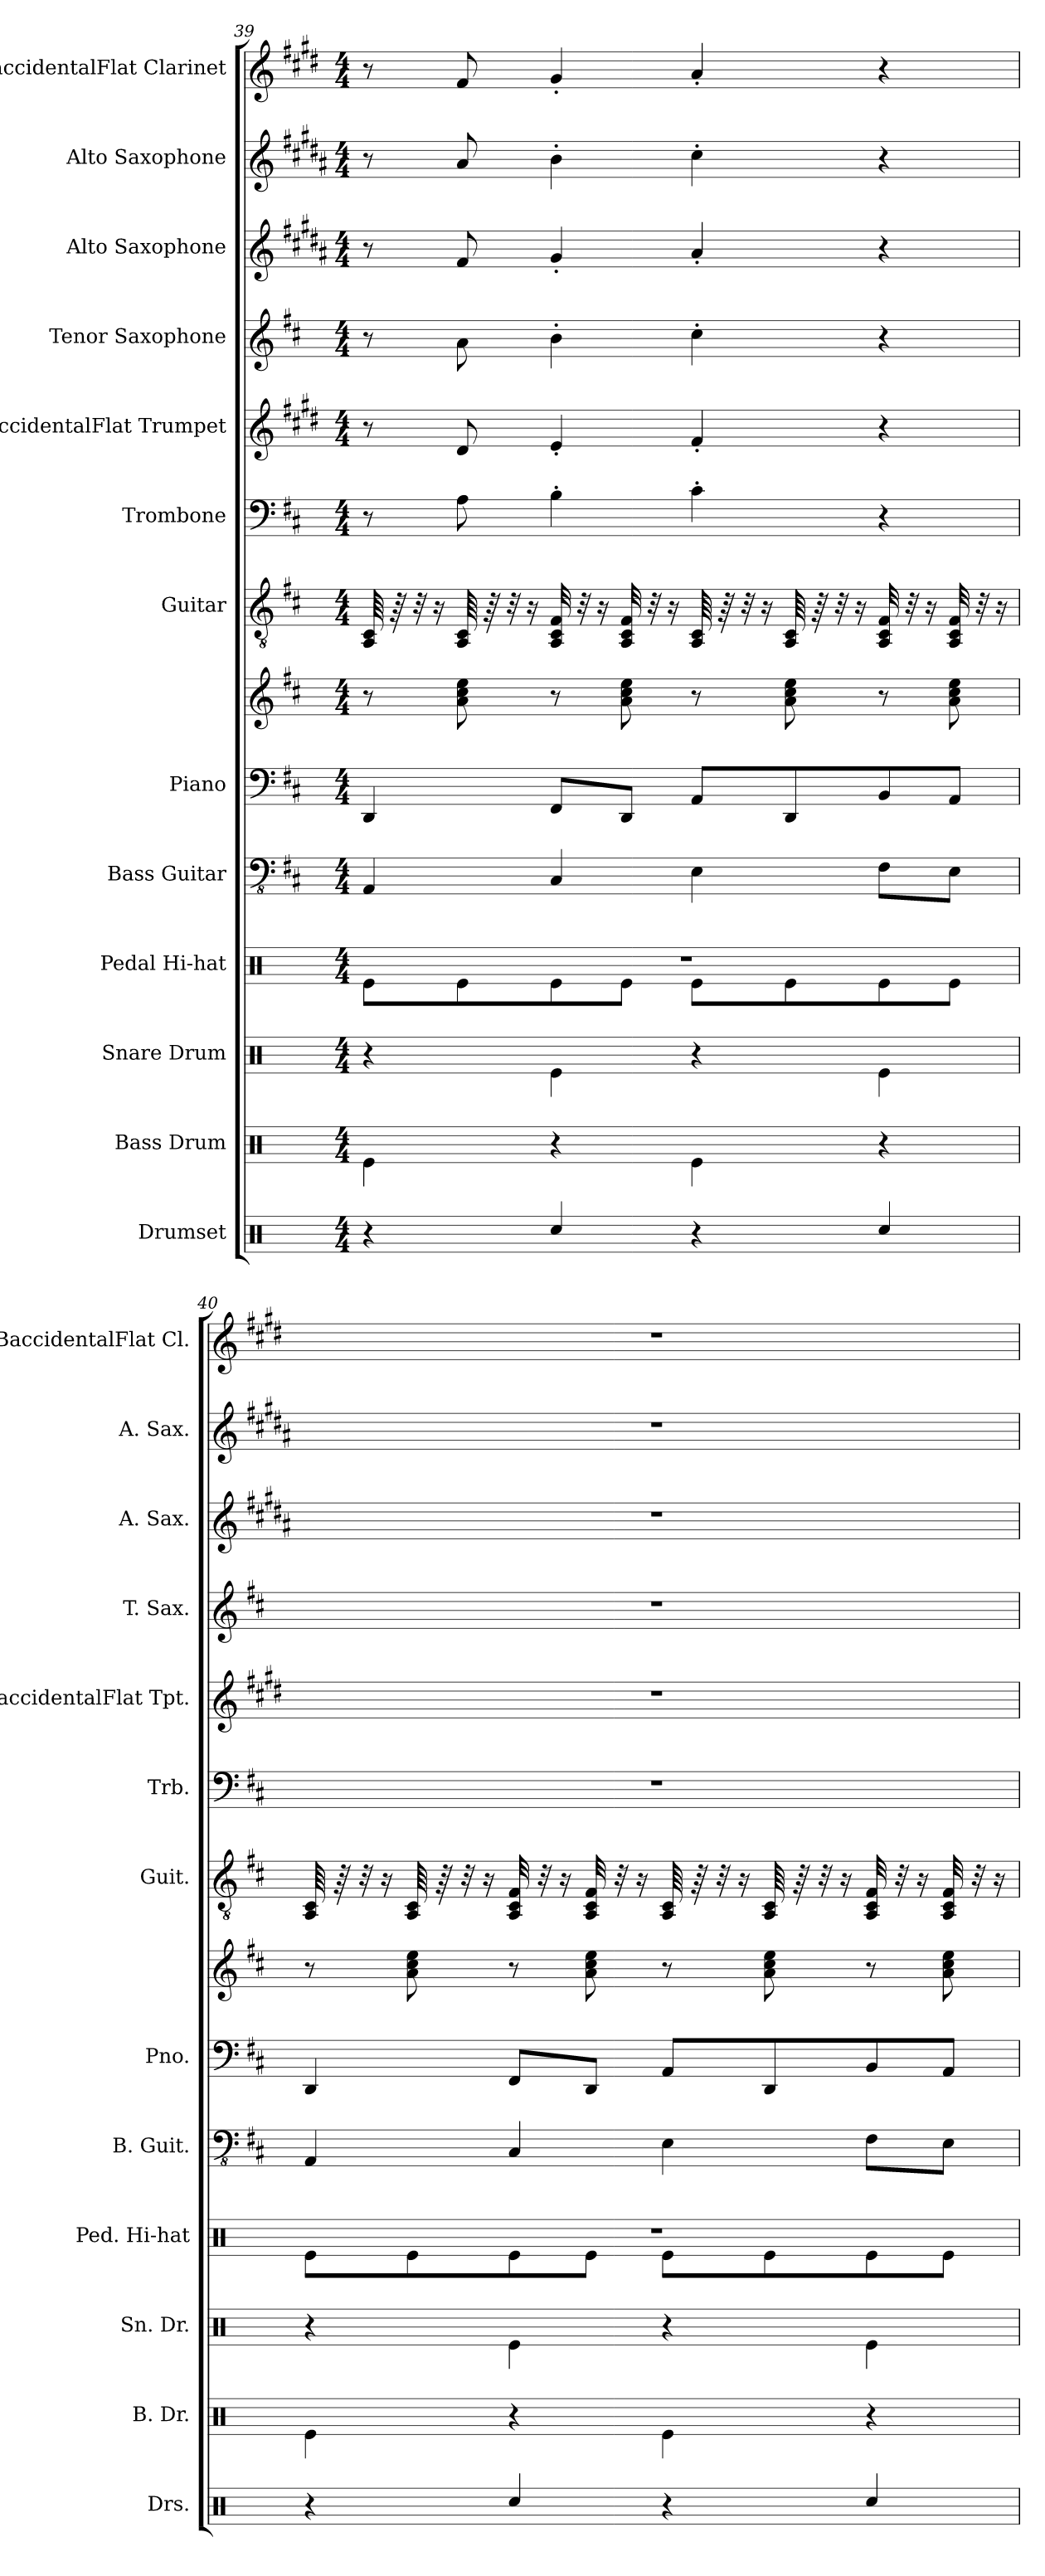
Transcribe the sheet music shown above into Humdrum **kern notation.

**kern	**kern	**kern	**kern	**kern	**kern	**kern	**kern	**kern	**kern	**kern	**kern	**kern	**kern
*part13	*part12	*part11	*part10	*part9	*part8	*part8	*part7	*part6	*part5	*part4	*part3	*part2	*part1
*staff14	*staff13	*staff12	*staff11	*staff10	*staff9	*staff8	*staff7	*staff6	*staff5	*staff4	*staff3	*staff2	*staff1
*I"Drumset	*I"Bass Drum	*I"Snare Drum	*I"Pedal Hi-hat	*I"Bass Guitar	*I"Piano	*	*I"Guitar	*I"Trombone	*I"BaccidentalFlat Trumpet	*I"Tenor Saxophone	*I"Alto Saxophone	*I"Alto Saxophone	*I"BaccidentalFlat Clarinet
*I'Drs.	*I'B. Dr.	*I'Sn. Dr.	*I'Ped. Hi-hat	*I'B. Guit.	*I'Pno.	*	*I'Guit.	*I'Trb.	*I'BaccidentalFlat Tpt.	*I'T. Sax.	*I'A. Sax.	*I'A. Sax.	*I'BaccidentalFlat Cl.
!!LO:PB:g=z
*clefX	*clefX	*clefX	*clefX	*clefFv4	*clefF4	*clefG2	*clefGv2	*clefF4	*clefG2	*clefG2	*clefG2	*clefG2	*clefG2
*	*	*	*	*	*	*	*	*	*ITrd1c2	*ITrd8c14	*ITrd5c9	*ITrd5c9	*ITrd1c2
*k[]	*k[]	*k[]	*k[]	*k[f#c#]	*k[f#c#]	*k[f#c#]	*k[f#c#]	*k[f#c#]	*k[f#c#]	*k[f#c#]	*k[f#c#]	*k[f#c#]	*k[f#c#]
*M4/4	*M4/4	*M4/4	*M4/4	*M4/4	*M4/4	*M4/4	*M4/4	*M4/4	*M4/4	*M4/4	*M4/4	*M4/4	*M4/4
=39	=39	=39	=39	=39	=39	=39	=39	=39	=39	=39	=39	=39	=39
*	*	*	*^	*	*	*	*	*	*	*	*	*	*
4r	4Re\	4r	1r	8Re\L	4AAA/	4DD/	8r	64AA/ 64C#/	8r	8r	8r	8r	8r	8r
.	.	.	.	.	.	.	.	64r	.	.	.	.	.	.
.	.	.	.	.	.	.	.	32r	.	.	.	.	.	.
.	.	.	.	.	.	.	.	16r	.	.	.	.	.	.
.	.	.	.	8Re\	.	.	8a\ 8cc#\ 8ee\	64AA/ 64C#/	8A\	8c#/	8A\	8A/	8c#/	8e/
.	.	.	.	.	.	.	.	64r	.	.	.	.	.	.
.	.	.	.	.	.	.	.	32r	.	.	.	.	.	.
.	.	.	.	.	.	.	.	16r	.	.	.	.	.	.
4Rcc/	4r	4Re\	.	8Re\	4CC#/	8FF#/L	8r	32AA/ 32C#/ 32F#/	4B'\	4d'/	4B'\	4B'/	4d'\	4f#'/
.	.	.	.	.	.	.	.	32r	.	.	.	.	.	.
.	.	.	.	.	.	.	.	16r	.	.	.	.	.	.
.	.	.	.	8Re\J	.	8DD/J	8a\ 8cc#\ 8ee\	32AA/ 32C#/ 32F#/	.	.	.	.	.	.
.	.	.	.	.	.	.	.	32r	.	.	.	.	.	.
.	.	.	.	.	.	.	.	16r	.	.	.	.	.	.
4r	4Re\	4r	.	8Re\L	4EE\	8AA/L	8r	64AA/ 64C#/	4c#'\	4e'/	4c#'\	4c#'/	4e'\	4g'/
.	.	.	.	.	.	.	.	64r	.	.	.	.	.	.
.	.	.	.	.	.	.	.	32r	.	.	.	.	.	.
.	.	.	.	.	.	.	.	16r	.	.	.	.	.	.
.	.	.	.	8Re\	.	8DD/	8a\ 8cc#\ 8ee\	64AA/ 64C#/	.	.	.	.	.	.
.	.	.	.	.	.	.	.	64r	.	.	.	.	.	.
.	.	.	.	.	.	.	.	32r	.	.	.	.	.	.
.	.	.	.	.	.	.	.	16r	.	.	.	.	.	.
4Rcc/	4r	4Re\	.	8Re\	8FF#\L	8BB/	8r	32AA/ 32C#/ 32F#/	4r	4r	4r	4r	4r	4r
.	.	.	.	.	.	.	.	32r	.	.	.	.	.	.
.	.	.	.	.	.	.	.	16r	.	.	.	.	.	.
.	.	.	.	8Re\J	8EE\J	8AA/J	8a\ 8cc#\ 8ee\	32AA/ 32C#/ 32F#/	.	.	.	.	.	.
.	.	.	.	.	.	.	.	32r	.	.	.	.	.	.
.	.	.	.	.	.	.	.	16r	.	.	.	.	.	.
!!LO:PB:g=z
=40	=40	=40	=40	=40	=40	=40	=40	=40	=40	=40	=40	=40	=40	=40
4r	4Re\	4r	1r	8Re\L	4AAA/	4DD/	8r	64AA/ 64C#/	1r	1r	1r	1r	1r	1r
.	.	.	.	.	.	.	.	64r	.	.	.	.	.	.
.	.	.	.	.	.	.	.	32r	.	.	.	.	.	.
.	.	.	.	.	.	.	.	16r	.	.	.	.	.	.
.	.	.	.	8Re\	.	.	8a\ 8cc#\ 8ee\	64AA/ 64C#/	.	.	.	.	.	.
.	.	.	.	.	.	.	.	64r	.	.	.	.	.	.
.	.	.	.	.	.	.	.	32r	.	.	.	.	.	.
.	.	.	.	.	.	.	.	16r	.	.	.	.	.	.
4Rcc/	4r	4Re\	.	8Re\	4CC#/	8FF#/L	8r	32AA/ 32C#/ 32F#/	.	.	.	.	.	.
.	.	.	.	.	.	.	.	32r	.	.	.	.	.	.
.	.	.	.	.	.	.	.	16r	.	.	.	.	.	.
.	.	.	.	8Re\J	.	8DD/J	8a\ 8cc#\ 8ee\	32AA/ 32C#/ 32F#/	.	.	.	.	.	.
.	.	.	.	.	.	.	.	32r	.	.	.	.	.	.
.	.	.	.	.	.	.	.	16r	.	.	.	.	.	.
4r	4Re\	4r	.	8Re\L	4EE\	8AA/L	8r	64AA/ 64C#/	.	.	.	.	.	.
.	.	.	.	.	.	.	.	64r	.	.	.	.	.	.
.	.	.	.	.	.	.	.	32r	.	.	.	.	.	.
.	.	.	.	.	.	.	.	16r	.	.	.	.	.	.
.	.	.	.	8Re\	.	8DD/	8a\ 8cc#\ 8ee\	64AA/ 64C#/	.	.	.	.	.	.
.	.	.	.	.	.	.	.	64r	.	.	.	.	.	.
.	.	.	.	.	.	.	.	32r	.	.	.	.	.	.
.	.	.	.	.	.	.	.	16r	.	.	.	.	.	.
4Rcc/	4r	4Re\	.	8Re\	8FF#\L	8BB/	8r	32AA/ 32C#/ 32F#/	.	.	.	.	.	.
.	.	.	.	.	.	.	.	32r	.	.	.	.	.	.
.	.	.	.	.	.	.	.	16r	.	.	.	.	.	.
.	.	.	.	8Re\J	8EE\J	8AA/J	8a\ 8cc#\ 8ee\	32AA/ 32C#/ 32F#/	.	.	.	.	.	.
.	.	.	.	.	.	.	.	32r	.	.	.	.	.	.
.	.	.	.	.	.	.	.	16r	.	.	.	.	.	.
*	*	*	*v	*v	*	*	*	*	*	*	*	*	*	*
=	=	=	=	=	=	=	=	=	=	=	=	=	=
*-	*-	*-	*-	*-	*-	*-	*-	*-	*-	*-	*-	*-	*-
